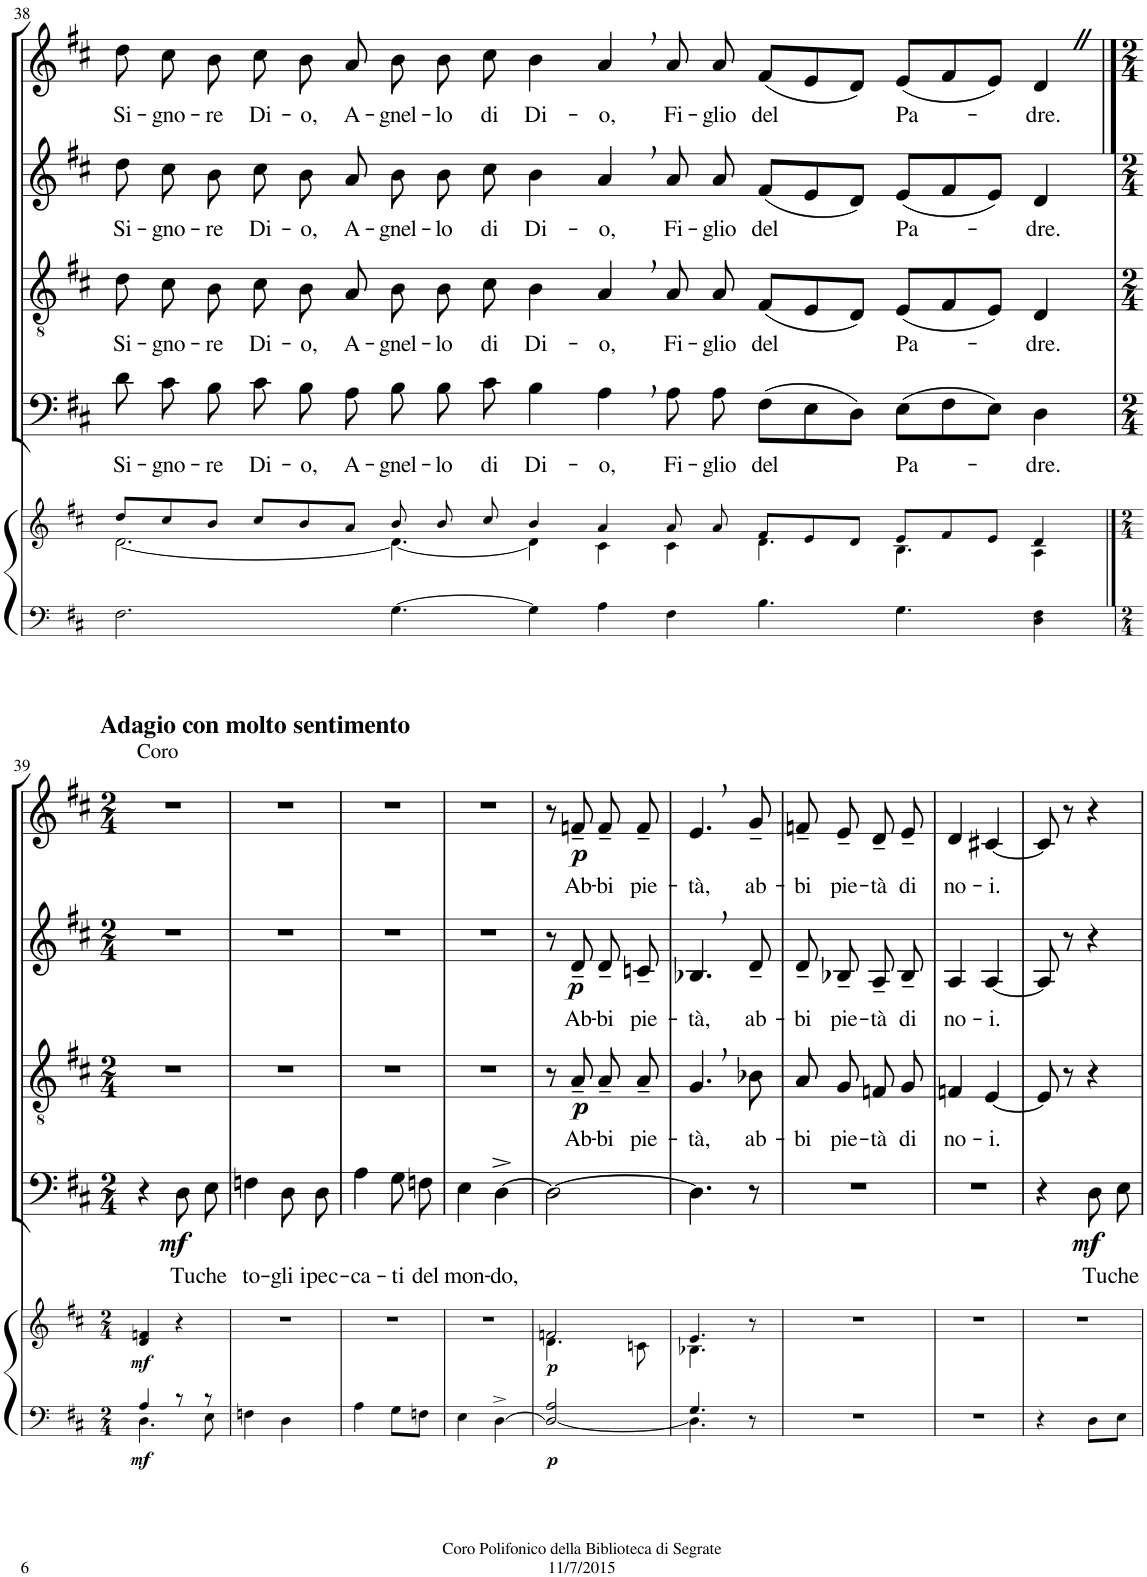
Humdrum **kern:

**kern	**dynam	**kern	**dynam	**kern	**text	**dynam	**kern	**text	**dynam	**kern	**text	**dynam	**kern	**text	**dynam
*part6	*part6	*part5	*part5	*part4	*part4	*part4	*part3	*part3	*part3	*part2	*part2	*part2	*part1	*part1	*part1
*staff6	*staff6	*staff5	*staff5	*staff4	*staff4	*staff4	*staff3	*staff3	*staff3	*staff2	*staff2	*staff2	*staff1	*staff1	*staff1
*I"Pipe Organ	*	*I"Pipe Organ	*	*I"Bassi	*	*	*I"Tenori	*	*	*I"Contralti	*	*	*I"Soprani	*	*
*I'P Org	*	*I'P Org	*	*	*	*	*	*	*	*	*	*	*	*	*
!!LO:PB:g=z
*clefF4	*	*clefG2	*	*clefF4	*	*	*clefGv2	*	*	*clefG2	*	*	*clefG2	*	*
*	*	*	*	*	*	*	*	*	*	*	*	*	*Trd1c2	*	*
*k[f#c#]	*	*k[f#c#]	*	*k[f#c#]	*	*	*k[f#c#]	*	*	*k[f#c#]	*	*	*k[f#c#]	*	*
*D:	*	*D:	*	*D:	*	*	*D:	*	*	*D:	*	*	*D:	*	*
*M2/4	*	*M2/4	*	*M4/4	*	*	*M4/4	*	*	*M4/4	*	*	*M4/4	*	*
=38	=38	=38	=38	=38	=38	=38	=38	=38	=38	=38	=38	=38	=38	=38	=38
*	*	*^	*	*	*	*	*	*	*	*	*	*	*	*	*
!	!	!	!	!	!	!LO:LY:b	!	!	!LO:LY:b	!	!	!LO:LY:b	!	!	!LO:LY:b	!
[2F#\	.	8dd/L	[2d\	.	8d\	Si-	.	8d\	Si-	.	8dd\	Si-	.	8dd\	Si-	.
!	!	!	!	!	!	!LO:LY:b	!	!	!LO:LY:b	!	!	!LO:LY:b	!	!	!LO:LY:b	!
.	.	8cc#/	.	.	8c#\	-gno-	.	8c#\	-gno-	.	8cc#\	-gno-	.	8cc#\	-gno-	.
!	!	!	!	!	!	!LO:LY:b	!	!	!LO:LY:b	!	!	!LO:LY:b	!	!	!LO:LY:b	!
.	.	8b/J	.	.	8B\	-re	.	8B\	-re	.	8b\	-re	.	8b\	-re	.
!	!	!	!	!	!	!LO:LY:b	!	!	!LO:LY:b	!	!	!LO:LY:b	!	!	!LO:LY:b	!
.	.	8cc#/L	.	.	8c#\	Di-	.	8c#\	Di-	.	8cc#\	Di-	.	8cc#\	Di-	.
!	!	!	!	!	!	!LO:LY:b	!	!	!LO:LY:b	!	!	!LO:LY:b	!	!	!LO:LY:b	!
4ryy	.	8b/	4ryy	.	8B\	-o,	.	8B\	-o,	.	8b\	-o,	.	8b\	-o,	.
!	!	!	!	!	!	!LO:LY:b	!	!	!LO:LY:b	!	!	!LO:LY:b	!	!	!LO:LY:b	!
.	.	8a/J	.	.	8A\	A-	.	8A/	A-	.	8a/	A-	.	8a/	A-	.
!	!	!	!	!	!	!LO:LY:b	!	!	!LO:LY:b	!	!	!LO:LY:b	!	!	!LO:LY:b	!
[4.G\	.	8b/	4.d\_	.	8B\	-gnel-	.	8B\	-gnel-	.	8b\	-gnel-	.	8b\	-gnel-	.
!	!	!	!	!	!	!LO:LY:b	!	!	!LO:LY:b	!	!	!LO:LY:b	!	!	!LO:LY:b	!
.	.	8b/	.	.	8B\	-lo	.	8B\	-lo	.	8b\	-lo	.	8b\	-lo	.
!	!	!	!	!	!	!LO:LY:b	!	!	!LO:LY:b	!	!	!LO:LY:b	!	!	!LO:LY:b	!
.	.	8cc#/	.	.	8c#\	di	.	8c#\	di	.	8cc#\	di	.	8cc#\	di	.
!	!	!	!	!	!	!LO:LY:b	!	!	!LO:LY:b	!	!	!LO:LY:b	!	!	!LO:LY:b	!
4G\]	.	4b/	4d\]	.	4B\	Di-	.	4B\	Di-	.	4b\	Di-	.	4b\	Di-	.
!	!	!	!	!	!	!LO:LY:b	!	!	!LO:LY:b	!	!	!LO:LY:b	!	!	!LO:LY:b	!
4A\	.	4a/	4c#\	.	4A,\	-o,	.	4A,/	-o,	.	4a,/	-o,	.	4a,/	-o,	.
!	!	!	!	!	!	!LO:LY:b	!	!	!LO:LY:b	!	!	!LO:LY:b	!	!	!LO:LY:b	!
4F#\	.	8a/	4c#\	.	8A\	Fi-	.	8A/	Fi-	.	8a/	Fi-	.	8a/	Fi-	.
!	!	!	!	!	!	!LO:LY:b	!	!	!LO:LY:b	!	!	!LO:LY:b	!	!	!LO:LY:b	!
.	.	8a/	.	.	8A\	-glio	.	8A/	-glio	.	8a/	-glio	.	8a/	-glio	.
!	!	!	!	!	!	!LO:LY:b	!	!	!LO:LY:b	!	!	!LO:LY:b	!	!	!LO:LY:b	!
4.B\	.	8f#/L	4.d\	.	(8F#\L	del	.	(8F#/L	del	.	(8f#/L	del	.	(8f#/L	del	.
.	.	8e/	.	.	8E\	.	.	8E/	.	.	8e/	.	.	8e/	.	.
.	.	8d/J	.	.	8D\J)	.	.	8D/J)	.	.	8d/J)	.	.	8d/J)	.	.
!	!	!	!	!	!	!LO:LY:b	!	!	!LO:LY:b	!	!	!LO:LY:b	!	!	!LO:LY:b	!
4.G\	.	8e/L	4.B\	.	(8E\L	Pa-	.	(8E/L	Pa-	.	(8e/L	Pa-	.	(8e/L	Pa-	.
.	.	8f#/	.	.	8F#\	.	.	8F#/	.	.	8f#/	.	.	8f#/	.	.
.	.	8e/J	.	.	8E\J)	.	.	8E/J)	.	.	8e/J)	.	.	8e/J)	.	.
!	!	!	!	!	!	!LO:LY:b	!	!	!LO:LY:b	!	!	!LO:LY:b	!	!	!LO:LY:b	!
4D\ 4F#\	.	4d/	4A\	.	4D\	-dre.	.	4D/	-dre.	.	4d/	-dre.	.	4dZ/	-dre.	.
*	*	*v	*v	*	*	*	*	*	*	*	*	*	*	*	*	*
!!LO:LB:g=z
==39	==39	==39	==39	==39	==39	==39	==39	==39	==39	==39	==39	==39	==39	==39	==39
*M2/4	*	*M2/4	*	*M2/4	*	*	*M2/4	*	*	*M2/4	*	*	*M2/4	*	*
*^	*	*^	*	*	*	*	*	*	*	*	*	*	*	*	*
!	!	!	!	!	!	!	!	!	!	!	!	!	!	!	!LO:TX:a:B:t=Adagio con molto sentimento	!	!
!	!	!	!	!	!	!	!	!	!	!	!	!	!	!	!LO:TX:a:t=Coro	!	!
!	!	!LO:DY:b	!	!	!LO:DY:b	!	!	!	!	!	!	!	!	!	!	!	!
*	*	*	*v	*v	*	*	*	*	*	*	*	*	*	*	*	*	*
4A/	4.D\	mf	4d/ 4fn/	mf	4r	.	.	2r	.	.	2r	.	.	2r	.	.
!	!	!	!	!	!	!LO:LY:b	!LO:DY:b	!	!	!	!	!	!	!	!	!
4F#\]	.	.	4d\_	.	8D\	Tu	mf	.	.	.	.	.	.	.	.	.
!	!	!	!	!	!	!LO:LY:b	!	!	!	!	!	!	!	!	!	!
.	8E\	.	.	.	8E\	che	.	.	.	.	.	.	.	.	.	.
8r	4ryy	.	4r	.	4ryy	.	.	4ryy	.	.	4ryy	.	.	4ryy	.	.
8r	.	.	.	.	.	.	.	.	.	.	.	.	.	.	.	.
*v	*v	*	*	*	*	*	*	*	*	*	*	*	*	*	*	*
=40	=40	=40	=40	=40	=40	=40	=40	=40	=40	=40	=40	=40	=40	=40	=40
!	!	!	!	!	!LO:LY:b	!	!	!	!	!	!	!	!	!	!
4Fn\	.	2r	.	4Fn\	to-	.	2r	.	.	2r	.	.	2r	.	.
!	!	!	!	!	!LO:LY:b	!	!	!	!	!	!	!	!	!	!
4D\	.	.	.	8D\	-gli i	.	.	.	.	.	.	.	.	.	.
!	!	!	!	!	!LO:LY:b	!	!	!	!	!	!	!	!	!	!
.	.	.	.	8D\	pec-	.	.	.	.	.	.	.	.	.	.
=41	=41	=41	=41	=41	=41	=41	=41	=41	=41	=41	=41	=41	=41	=41	=41
!	!	!	!	!	!LO:LY:b	!	!	!	!	!	!	!	!	!	!
4A\	.	2r	.	4A\	-ca-	.	2r	.	.	2r	.	.	2r	.	.
!	!	!	!	!	!LO:LY:b	!	!	!	!	!	!	!	!	!	!
8G\L	.	.	.	8G\	-ti	.	.	.	.	.	.	.	.	.	.
!	!	!	!	!	!LO:LY:b	!	!	!	!	!	!	!	!	!	!
8Fn\J	.	.	.	8Fn\	del	.	.	.	.	.	.	.	.	.	.
=42	=42	=42	=42	=42	=42	=42	=42	=42	=42	=42	=42	=42	=42	=42	=42
!	!	!	!	!	!LO:LY:b	!	!	!	!	!	!	!	!	!	!
4E\	.	2r	.	4E\	mon-	.	2r	.	.	2r	.	.	2r	.	.
!	!	!	!	!	!LO:LY:b	!	!	!	!	!	!	!	!	!	!
[4D^\	.	.	.	[4D^\	-do,	.	.	.	.	.	.	.	.	.	.
=43	=43	=43	=43	=43	=43	=43	=43	=43	=43	=43	=43	=43	=43	=43	=43
*	*	*^	*	*	*	*	*	*	*	*	*	*	*	*	*
!	!LO:DY:b	!	!	!LO:DY:b	!	!	!	!	!	!	!	!	!	!	!	!
2D/_ 2A/	p	2fn/	4.d\	p	2D\_	.	.	8r	.	.	8r	.	.	8r	.	.
!	!	!	!	!	!	!	!	!	!LO:LY:b	!LO:DY:b	!	!LO:LY:b	!LO:DY:b	!	!LO:LY:b	!LO:DY:b
.	.	.	.	.	.	.	.	8A~/	Ab-	p	8d~/	Ab-	p	8fn~/	Ab-	p
!	!	!	!	!	!	!	!	!	!LO:LY:b	!	!	!LO:LY:b	!	!	!LO:LY:b	!
.	.	.	.	.	.	.	.	8A~/	-bi	.	8d~/	-bi	.	8f~/	-bi	.
!	!	!	!	!	!	!	!	!	!LO:LY:b	!	!	!LO:LY:b	!	!	!LO:LY:b	!
.	.	.	8cn\	.	.	.	.	8A~/	pie-	.	8cn~/	pie-	.	8f~/	pie-	.
=44	=44	=44	=44	=44	=44	=44	=44	=44	=44	=44	=44	=44	=44	=44	=44	=44
*^	*	*	*	*	*	*	*	*	*	*	*	*	*	*	*	*
!	!	!	!	!	!	!	!	!	!	!LO:LY:b	!	!	!LO:LY:b	!	!	!LO:LY:b	!
4.G/	4.D\]	.	4.e/	4.B-X\	.	4.D\]	.	.	4.G,/	-tà,	.	4.B-X,/	-tà,	.	4.e,/	-tà,	.
!	!	!	!	!	!	!	!	!	!	!LO:LY:b	!	!	!LO:LY:b	!	!	!LO:LY:b	!
8r	8ryy	.	8r	8ryy	.	8r	.	.	8B-X\	ab-	.	8d~/	ab-	.	8g~/	ab-	.
=45	=45	=45	=45	=45	=45	=45	=45	=45	=45	=45	=45	=45	=45	=45	=45	=45	=45
!	!	!	!	!	!	!	!	!	!	!LO:LY:b	!	!	!LO:LY:b	!	!	!LO:LY:b	!
*v	*v	*	*	*	*	*	*	*	*	*	*	*	*	*	*	*	*
*	*	*v	*v	*	*	*	*	*	*	*	*	*	*	*	*	*
2r	.	2r	.	2r	.	.	8A/	-bi	.	8d~/	-bi	.	8fn~/	-bi	.
!	!	!	!	!	!	!	!	!LO:LY:b	!	!	!LO:LY:b	!	!	!LO:LY:b	!
.	.	.	.	.	.	.	8G/	pie-	.	8B-X~/	pie-	.	8e~/	pie-	.
!	!	!	!	!	!	!	!	!LO:LY:b	!	!	!LO:LY:b	!	!	!LO:LY:b	!
.	.	.	.	.	.	.	8Fn/	-tà	.	8A~/	-tà	.	8d~/	-tà	.
!	!	!	!	!	!	!	!	!LO:LY:b	!	!	!LO:LY:b	!	!	!LO:LY:b	!
.	.	.	.	.	.	.	8G/	di	.	8B-~/	di	.	8e~/	di	.
=46	=46	=46	=46	=46	=46	=46	=46	=46	=46	=46	=46	=46	=46	=46	=46
!	!	!	!	!	!	!	!	!LO:LY:b	!	!	!LO:LY:b	!	!	!LO:LY:b	!
2r	.	2r	.	2r	.	.	4Fn/	no-	.	4A/	no-	.	4d/	no-	.
!	!	!	!	!	!	!	!	!LO:LY:b	!	!	!LO:LY:b	!	!	!LO:LY:b	!
.	.	.	.	.	.	.	[4E/	-i.	.	[4A/	-i.	.	[4c#X/	-i.	.
=47	=47	=47	=47	=47	=47	=47	=47	=47	=47	=47	=47	=47	=47	=47	=47
4r	.	2r	.	4r	.	.	8E/]	.	.	8A/]	.	.	8c#/]	.	.
.	.	.	.	.	.	.	8r	.	.	8r	.	.	8r	.	.
!	!	!	!	!	!LO:LY:b	!LO:DY:b	!	!	!	!	!	!	!	!	!
8D\L	.	.	.	8D\	Tu	mf	4r	.	.	4r	.	.	4r	.	.
!	!	!	!	!	!LO:LY:b	!	!	!	!	!	!	!	!	!	!
8E\J	.	.	.	8E\	che	.	.	.	.	.	.	.	.	.	.
=	=	=	=	=	=	=	=	=	=	=	=	=	=	=	=
*-	*-	*-	*-	*-	*-	*-	*-	*-	*-	*-	*-	*-	*-	*-	*-
